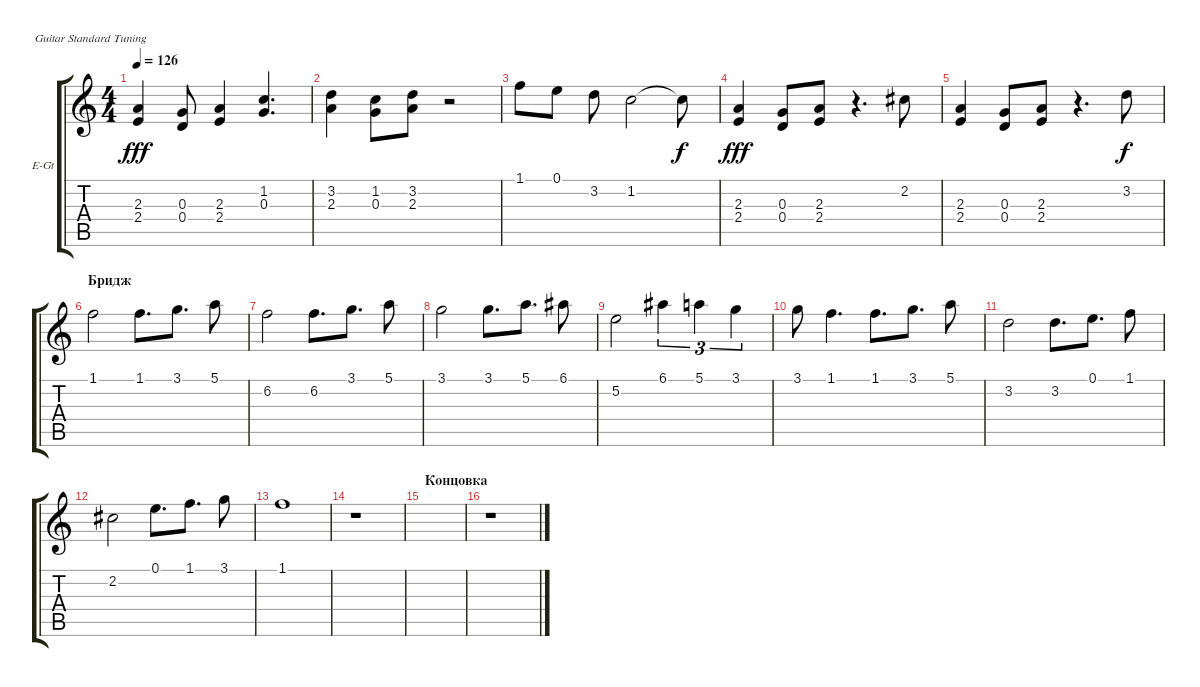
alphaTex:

\bracketExtendMode groupsimilarinstruments
\firstSystemTrackNameOrientation horizontal
\otherSystemsTrackNameOrientation horizontal
\track ("Сергей Маврин" "E-Gt") {instrument distortionguitar}
\staff {score tabs}
\tuning (E4 B3 G3 D3 A2 E2)
\ts (4 4)
\tempo 126
\clef g2
\ks c
(2.3 2.4).4{dy fff} (0.3 0.4).8 (2.3 2.4).4 (1.2 0.3).4{d} |
(3.2 2.3).4 (1.2 0.3).8 (3.2 2.3).8 r.2 |
1.1.8 0.1.8 3.2.8 1.2.2 1.2{t}.8{dy f} |
(2.3 2.4).4{dy fff} (0.3 0.4).8 (2.3 2.4).8 r.4{d} 2.2.8 |
(2.3 2.4).4 (0.3 0.4).8 (2.3 2.4).8 r.4{d} 3.2.8{dy f} |
\section ("" "Бридж")
1.1.2 1.1.8{d} 3.1.8{d} 5.1.8 |
6.2.2 6.2.8{d} 3.1.8{d} 5.1.8 |
3.1.2 3.1.8{d} 5.1.8{d} 6.1.8 |
5.2.2 6.1.4{tu (3 2)} 5.1.4{tu (3 2)} 3.1.4{tu (3 2)} |
3.1.8 1.1.4{d} 1.1.8{d} 3.1.8{d} 5.1.8 |
3.2.2 3.2.8{d} 0.1.8{d} 1.1.8 |
2.2.2 0.1.8{d} 1.1.8{d} 3.1.8 |
1.1.1 |
r.1 |
\section ("" "Концовка")
|
r.1
